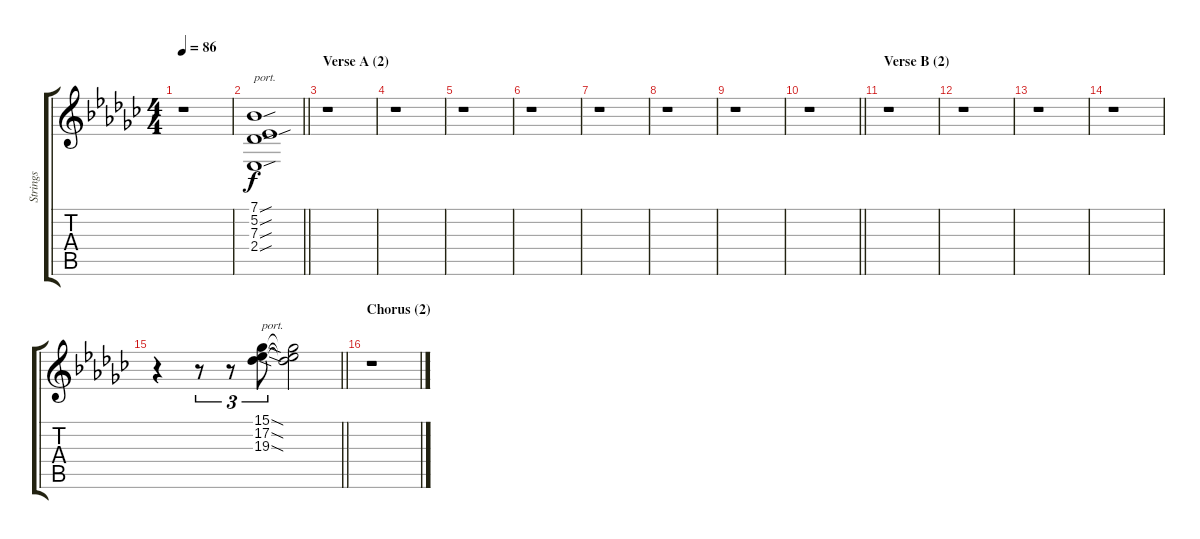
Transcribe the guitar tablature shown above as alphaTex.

\track ("Strings" "Strings") {instrument stringensemble1}
\staff {score tabs}
\tuning (Eb4 Bb3 Gb3 Db3 Ab2 Eb2) {hide}
\ts (4 4)
\tempo 86
\clef g2
\ks ebminor
r.1{dy f} |
\barLineRight lightlight
(7.1{sou} 5.2{sou} 7.3{sou} 2.4{sou}).1{txt "port."} |
\section ("" "Verse A (2)")
r.1 |
r.1 |
r.1 |
r.1 |
r.1 |
r.1 |
r.1 |
\barLineRight lightlight
r.1 |
\section ("" "Verse B (2)")
r.1 |
r.1 |
r.1 |
r.1 |
\barLineRight lightlight
r.4 r.8{tu (3 2)} r.8{tu (3 2)} (15.1{sod} 17.2{sod} 19.3{sod}).8{tu (3 2) txt "port."} (15.1{t} 17.2{t} 19.3{t}).2 |
\section ("" "Chorus (2)")
r.1
